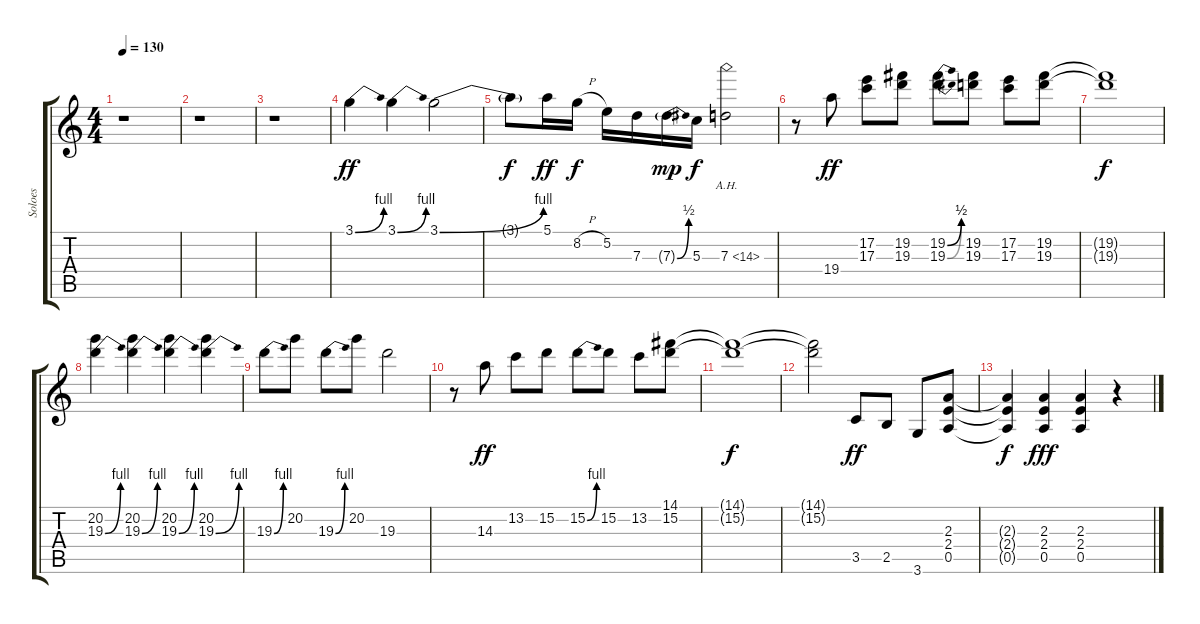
\track ("Soloes" "Soloes") {instrument distortionguitar}
\staff {score tabs}
\tuning (E4 B3 G3 D3 A2 E2) {hide}
\ts (4 4)
\tempo 130
\clef g2
\ks c
r.1{dy f} |
r.1 |
r.1 |
3.1{be (bend 0 0 60 4)}.4{dy ff} 3.1{be (bend 0 0 60 4)}.4 3.1{be (bend 0 0 60 4)}.2 |
3.1{t}.8{dy f} 5.1.16{dy ff} 8.2{h}.16{dy f} 5.2.16 7.3.16 7.3{be (bend 0 0 60 2) g}.16{dy mp} 5.3.16{dy f} 7.3{ah 7}.2 |
r.8 19.4.8{dy ff} (17.2 17.3).8 (19.2 19.3).8 (19.2{be (bend 0 0 60 2)} 19.3{be (bend 0 0 60 2)}).8 (19.2 19.3).8 (17.2 17.3).8 (19.2 19.3).8 |
(19.2{t} 19.3{t}).1{dy f} |
(20.2 19.3{be (bend 0 0 60 4)}).4 (20.2 19.3{be (bend 0 0 60 4)}).4 (20.2 19.3{be (bend 0 0 60 4)}).4 (20.2 19.3{be (bend 0 0 60 4)}).4 |
19.3{be (bend 0 0 60 4)}.8 20.2.8 19.3{be (bend 0 0 60 4)}.8 20.2.8 19.3.2 |
r.8 14.3.8{dy ff} 13.2.8 15.2.8 15.2{be (bend 0 0 60 4)}.8 15.2.8 13.2.8 (14.1 15.2).8 |
(14.1{t} 15.2{t}).1{dy f} |
(14.1{t} 15.2{t}).2 3.5.8{dy ff} 2.5.8 3.6.8 (2.3 2.4 0.5).8 |
(2.3{t} 2.4{t} 0.5{t}).4{dy f} (2.3 2.4 0.5).4{dy fff} (2.3 2.4 0.5).4 r.4
